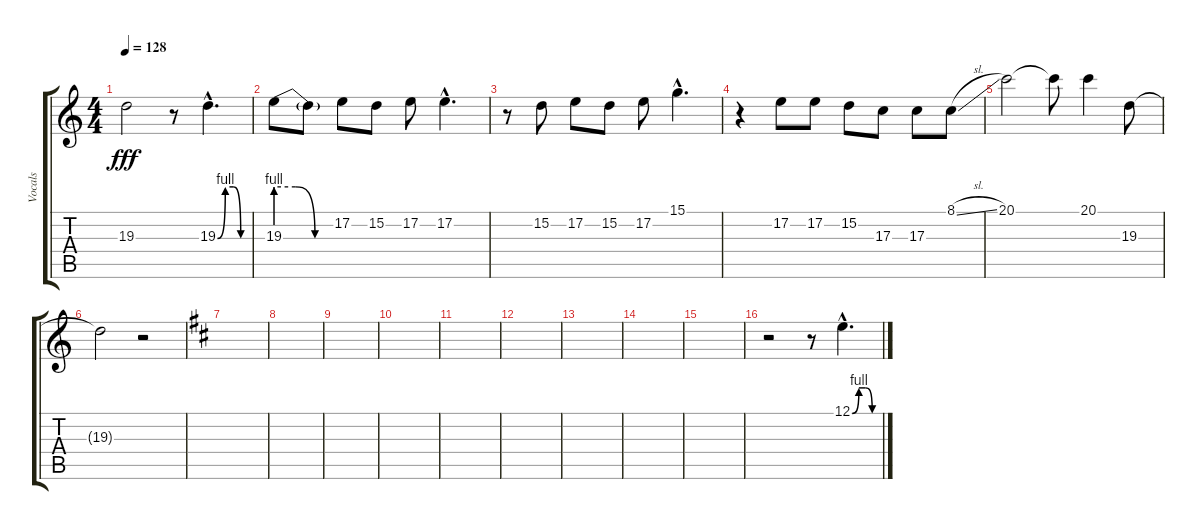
\track ("Vocals" "Vocals") {instrument synthbrass2}
\staff {score tabs}
\tuning (E4 B3 G3 D3 A2 E2) {hide}
\ts (4 4)
\tempo 128
\clef g2
\ks c
19.3{t}.2{dy fff} r.8 19.3{be (custom 0 0 15 4 30 4 45 0 60 0) hac}.4{d} |
19.3{be (custom 0 4 20 4 40 0 60 0)}.8 19.3{t}.8 17.2.8 15.2.8 17.2.8 17.2{hac}.4{d} |
r.8 15.2.8 17.2.8 15.2.8 17.2.8 15.1{hac}.4{d} |
r.4 17.2.8 17.2.8 15.2.8 17.3.8 17.3.8 8.1{sl}.8 |
20.1.2 20.1{t}.8 20.1.4 19.3.8 |
19.3{t}.2 r.2 |
\ks d
|
|
|
|
|
|
|
|
|
r.2 r.8 12.1{be (custom 0 0 15 4 30 4 45 0 60 0) hac}.4{d}
